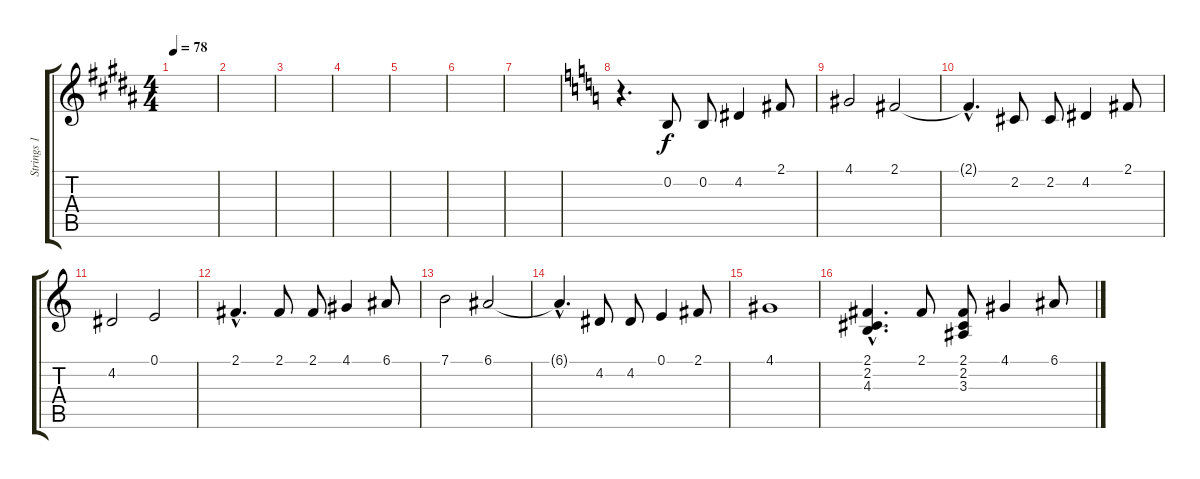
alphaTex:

\track ("Strings 1" "Strings 1") {instrument stringensemble1}
\staff {score tabs}
\tuning (E4 B3 G3 D3 A2 E2) {hide}
\ts (4 4)
\tempo 78
\clef g2
\ks b
|
|
|
|
|
|
|
\ks c
r.4{d} 0.2.8 0.2.8 4.2.4 2.1.8 |
4.1.2 2.1.2 |
2.1{hac t}.4{d} 2.2.8 2.2.8 4.2.4 2.1.8 |
4.2.2 0.1.2 |
2.1{hac}.4{d} 2.1.8 2.1.8 4.1.4 6.1.8 |
7.1.2 6.1.2 |
6.1{hac t}.4{d} 4.2.8 4.2.8 0.1.4 2.1.8 |
4.1.1 |
(2.1{hac} 2.2 4.3).4{d} 2.1.8 (2.1 2.2 3.3).8 4.1.4 6.1.8
